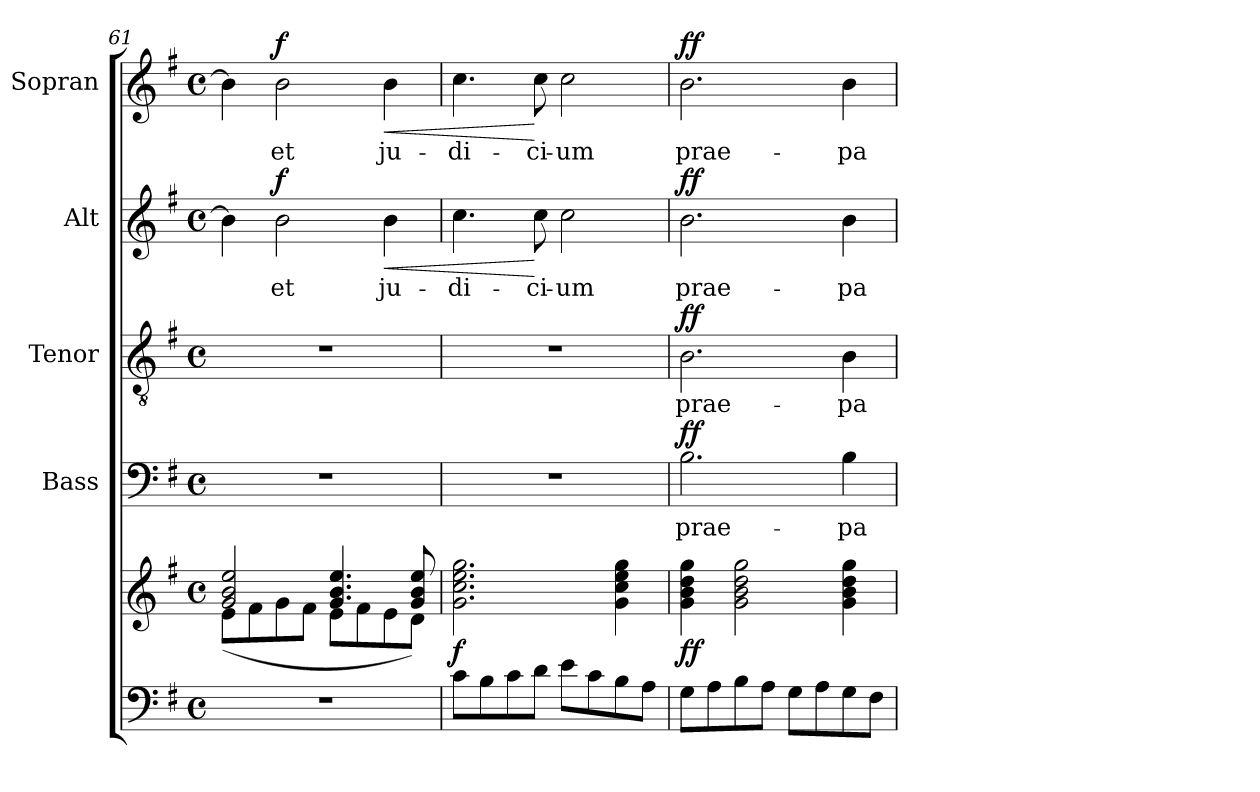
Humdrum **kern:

**kern	**kern	**dynam	**kern	**text	**dynam	**kern	**text	**dynam	**kern	**text	**dynam	**kern	**text	**dynam
*part5	*part5	*part5	*part4	*part4	*part4	*part3	*part3	*part3	*part2	*part2	*part2	*part1	*part1	*part1
*staff6	*staff5	*staff5/6	*staff4	*staff4	*staff4	*staff3	*staff3	*staff3	*staff2	*staff2	*staff2	*staff1	*staff1	*staff1
*	*	*	*I"Bass	*	*	*I"Tenor	*	*	*I"Alt	*	*	*I"Sopran	*	*
*	*	*	*I'B.	*	*	*I'T.	*	*	*I'A.	*	*	*I'S.	*	*
*clefF4	*clefG2	*	*clefF4	*	*	*clefGv2	*	*	*clefG2	*	*	*clefG2	*	*
*k[f#]	*k[f#]	*	*k[f#]	*	*	*k[f#]	*	*	*k[f#]	*	*	*k[f#]	*	*
*G:	*G:	*	*G:	*	*	*G:	*	*	*G:	*	*	*G:	*	*
*M4/4	*M4/4	*	*M4/4	*	*	*M4/4	*	*	*M4/4	*	*	*M4/4	*	*
*met(c)	*met(c)	*	*met(c)	*	*	*met(c)	*	*	*met(c)	*	*	*met(c)	*	*
=61	=61	=61	=61	=61	=61	=61	=61	=61	=61	=61	=61	=61	=61	=61
*	*^	*	*	*	*	*	*	*	*	*	*	*	*	*
1r	2g/ 2b/ 2ee/	(<8e\L	.	1r	.	.	1r	.	.	4b\]	.	.	4b\]	.	.
.	.	8f#\	.	.	.	.	.	.	.	.	.	.	.	.	.
!	!	!	!	!	!	!	!	!	!	!	!LO:LY:b	!LO:DY:a	!	!LO:LY:b	!LO:DY:a
.	.	8g\	.	.	.	.	.	.	.	2b\	et	f	2b\	et	f
.	.	8f#\J	.	.	.	.	.	.	.	.	.	.	.	.	.
.	4.g/ 4.b/ 4.ee/	8e\L	.	.	.	.	.	.	.	.	.	.	.	.	.
.	.	8f#\	.	.	.	.	.	.	.	.	.	.	.	.	.
!	!	!	!	!	!	!	!	!	!	!	!LO:LY:b	!LO:HP:b	!	!LO:LY:b	!LO:HP:b
.	.	8e\	.	.	.	.	.	.	.	4b\	ju-	<	4b\	ju-	<
.	8g/ 8b/ 8ee/	8d\J)	.	.	.	.	.	.	.	.	.	.	.	.	.
!!LO:LB:g=z
=62	=62	=62	=62	=62	=62	=62	=62	=62	=62	=62	=62	=62	=62	=62	=62
!	!	!	!LO:DY:b	!	!	!	!	!	!	!	!LO:LY:b	!	!	!LO:LY:b	!
*	*v	*v	*	*	*	*	*	*	*	*	*	*	*	*	*
8c\L	2.g\ 2.cc\ 2.ee\ 2.gg\	f	1r	.	.	1r	.	.	4.cc\	-di-	.	4.cc\	-di-	.
8B\	.	.	.	.	.	.	.	.	.	.	.	.	.	.
8c\	.	.	.	.	.	.	.	.	.	.	.	.	.	.
!	!	!	!	!	!	!	!	!	!	!LO:LY:b	!	!	!LO:LY:b	!
8d\J	.	.	.	.	.	.	.	.	8cc\	-ci-	[	8cc\	-ci-	[
!	!	!	!	!	!	!	!	!	!	!LO:LY:b	!	!	!LO:LY:b	!
8e\L	.	.	.	.	.	.	.	.	2cc\	-um	.	2cc\	-um	.
8c\	.	.	.	.	.	.	.	.	.	.	.	.	.	.
8B\	4g\ 4cc\ 4ee\ 4gg\	.	.	.	.	.	.	.	.	.	.	.	.	.
8A\J	.	.	.	.	.	.	.	.	.	.	.	.	.	.
=63	=63	=63	=63	=63	=63	=63	=63	=63	=63	=63	=63	=63	=63	=63
!	!	!LO:DY:b	!	!LO:LY:b	!LO:DY:a	!	!LO:LY:b	!LO:DY:a	!	!LO:LY:b	!LO:DY:a	!	!LO:LY:b	!LO:DY:a
8G\L	4g\ 4b\ 4dd\ 4gg\	ff	2.B\	prae-	ff	2.B\	prae-	ff	2.b\	prae-	ff	2.b\	prae-	ff
8A\	.	.	.	.	.	.	.	.	.	.	.	.	.	.
8B\	2g\ 2b\ 2dd\ 2gg\	.	.	.	.	.	.	.	.	.	.	.	.	.
8A\J	.	.	.	.	.	.	.	.	.	.	.	.	.	.
8G\L	.	.	.	.	.	.	.	.	.	.	.	.	.	.
8A\	.	.	.	.	.	.	.	.	.	.	.	.	.	.
!	!	!	!	!LO:LY:b	!	!	!LO:LY:b	!	!	!LO:LY:b	!	!	!LO:LY:b	!
8G\	4g\ 4b\ 4dd\ 4gg\	.	4B\	-pa-	.	4B\	-pa-	.	4b\	-pa-	.	4b\	-pa-	.
8F#\J	.	.	.	.	.	.	.	.	.	.	.	.	.	.
=	=	=	=	=	=	=	=	=	=	=	=	=	=	=
*-	*-	*-	*-	*-	*-	*-	*-	*-	*-	*-	*-	*-	*-	*-
